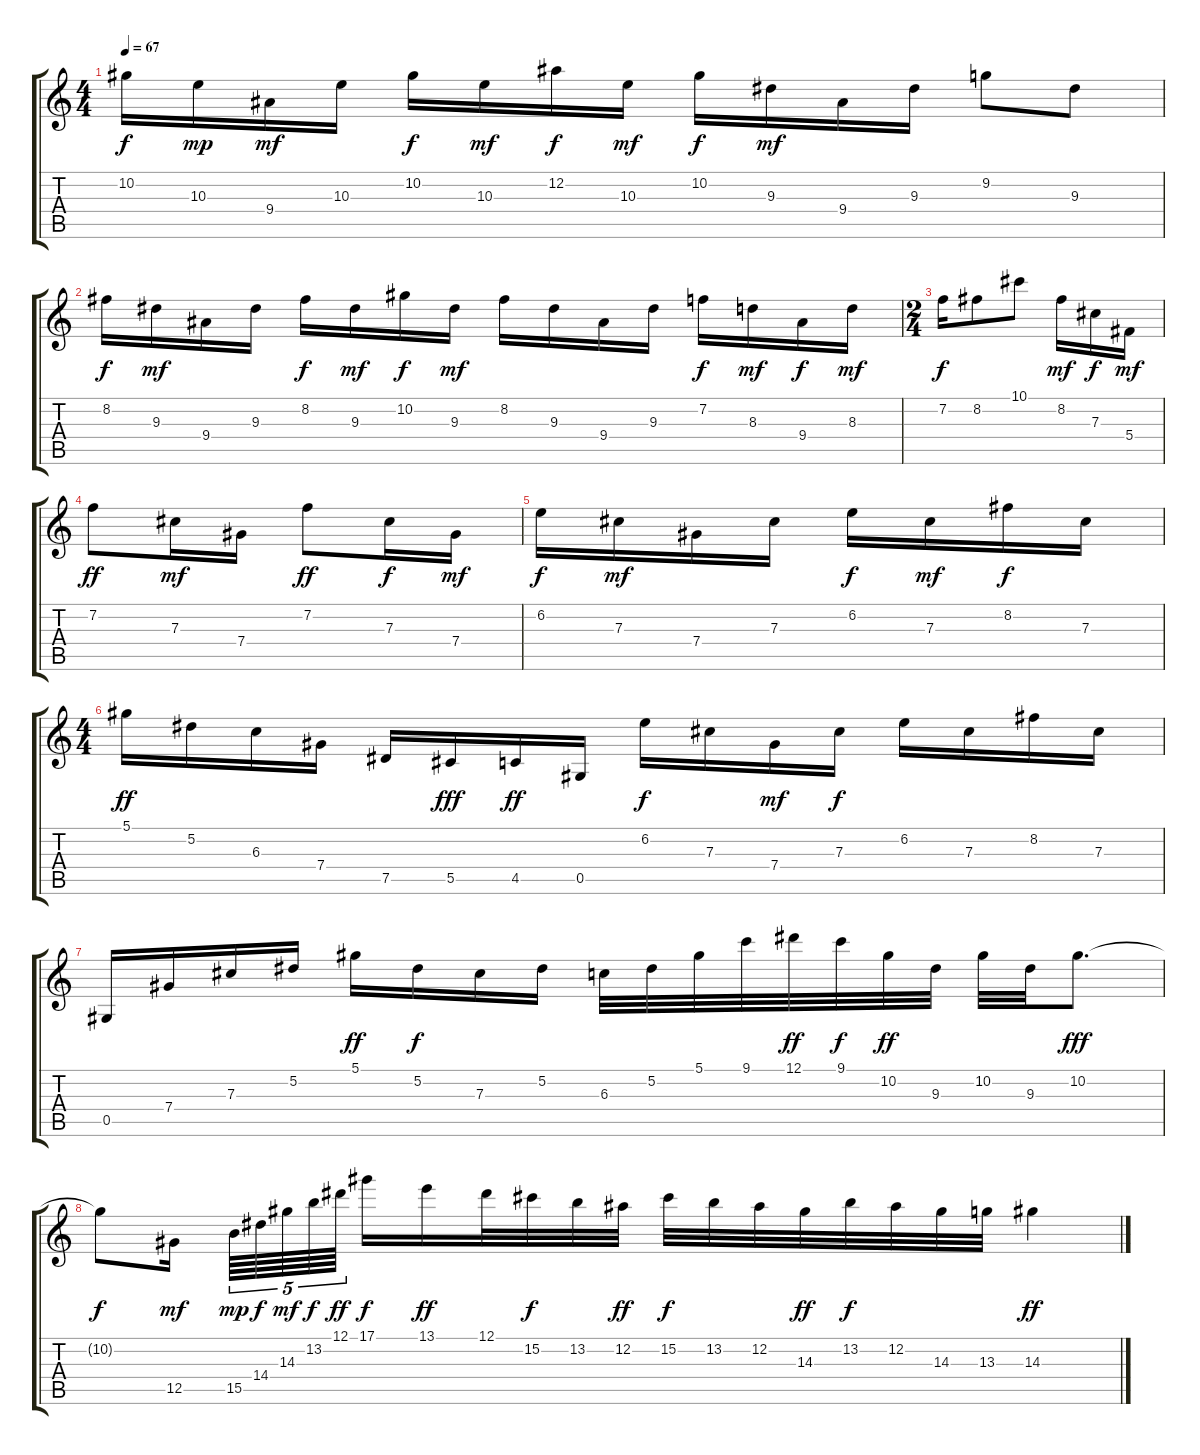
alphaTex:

\track "" {instrument acousticguitarsteel}
\staff {score tabs}
\tuning (Eb4 Bb3 Gb3 Db3 Ab2 Eb2) {hide}
\ts (4 4)
\tempo 67
\clef g2
\ks c
10.2.16{dy f} 10.3.16{dy mp} 9.4.16{dy mf} 10.3.16 10.2.16{dy f} 10.3.16{dy mf} 12.2.16{dy f} 10.3.16{dy mf} 10.2.16{dy f} 9.3.16{dy mf} 9.4.16 9.3.16 9.2.8 9.3.8 |
8.2.16{dy f} 9.3.16{dy mf} 9.4.16 9.3.16 8.2.16{dy f} 9.3.16{dy mf} 10.2.16{dy f} 9.3.16{dy mf} 8.2.16 9.3.16 9.4.16 9.3.16 7.2.16{dy f} 8.3.16{dy mf} 9.4.16{dy f} 8.3.16{dy mf} |
\ts (2 4)
7.2.16{dy f} 8.2.8 10.1.8 8.2.16{dy mf} 7.3.16{dy f} 5.4.16{dy mf} |
7.2.8{dy ff} 7.3.16{dy mf} 7.4.16 7.2.8{dy ff} 7.3.16{dy f} 7.4.16{dy mf} |
6.2.16{dy f} 7.3.16{dy mf} 7.4.16 7.3.16 6.2.16{dy f} 7.3.16{dy mf} 8.2.16{dy f} 7.3.16 |
\ts (4 4)
5.1.16{dy ff} 5.2.16 6.3.16 7.4.16 7.5.16 5.5.16{dy fff} 4.5.16{dy ff} 0.5.16 6.2.16{dy f} 7.3.16 7.4.16{dy mf} 7.3.16{dy f} 6.2.16 7.3.16 8.2.16 7.3.16 |
0.5.16 7.4.16 7.3.16 5.2.16 5.1.16{dy ff} 5.2.16{dy f} 7.3.16 5.2.16 6.3.32 5.2.32 5.1.32 9.1.32 12.1.32{dy ff} 9.1.32{dy f} 10.2.32{dy ff} 9.3.32 10.2.32 9.3.32 10.2.8{d dy fff} |
10.2{t}.8{dy f} 12.5.16{dy mf beam splitsecondary} 15.5.64{tu (5 4) dy mp} 14.4.64{tu (5 4) dy f} 14.3.64{tu (5 4) dy mf} 13.2.64{tu (5 4) dy f} 12.1.64{tu (5 4) dy ff} 17.1.16{dy f} 13.1.16{dy ff} 12.1.32 15.2.32{dy f} 13.2.32 12.2.32{dy ff} 15.2.32{dy f} 13.2.32 12.2.32 14.3.32{dy ff} 13.2.32{dy f} 12.2.32 14.3.32 13.3.32 14.3.4{dy ff}
